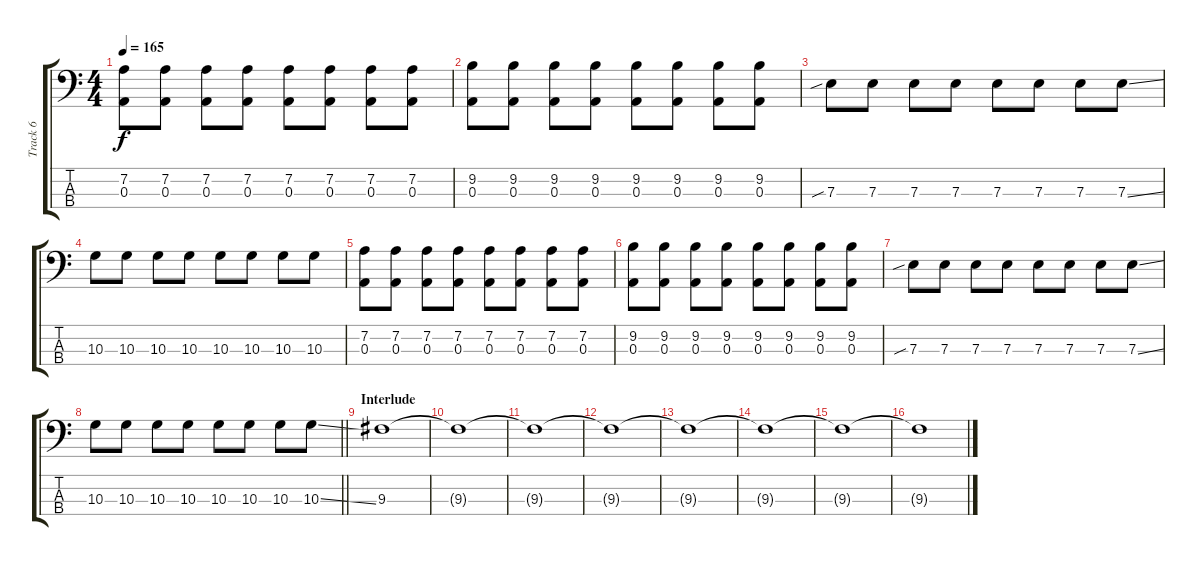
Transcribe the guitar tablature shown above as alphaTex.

\track ("Track 6" "Track 6") {instrument electricbassfinger}
\staff {score tabs}
\tuning (G2 D2 A1 E1) {hide}
\ts (4 4)
\tempo 165
\clef f4
\ks c
(7.2 0.3).8{dy f} (7.2 0.3).8 (7.2 0.3).8 (7.2 0.3).8 (7.2 0.3).8 (7.2 0.3).8 (7.2 0.3).8 (7.2 0.3).8 |
(9.2 0.3).8 (9.2 0.3).8 (9.2 0.3).8 (9.2 0.3).8 (9.2 0.3).8 (9.2 0.3).8 (9.2 0.3).8 (9.2 0.3).8 |
7.3{sib}.8 7.3.8 7.3.8 7.3.8 7.3.8 7.3.8 7.3.8 7.3{ss}.8 |
10.3.8 10.3.8 10.3.8 10.3.8 10.3.8 10.3.8 10.3.8 10.3.8 |
(7.2 0.3).8 (7.2 0.3).8 (7.2 0.3).8 (7.2 0.3).8 (7.2 0.3).8 (7.2 0.3).8 (7.2 0.3).8 (7.2 0.3).8 |
(9.2 0.3).8 (9.2 0.3).8 (9.2 0.3).8 (9.2 0.3).8 (9.2 0.3).8 (9.2 0.3).8 (9.2 0.3).8 (9.2 0.3).8 |
7.3{sib}.8 7.3.8 7.3.8 7.3.8 7.3.8 7.3.8 7.3.8 7.3{ss}.8 |
\barLineRight lightlight
10.3.8 10.3.8 10.3.8 10.3.8 10.3.8 10.3.8 10.3.8 10.3{ss}.8 |
\section ("" "Interlude")
9.3.1 |
9.3{t}.1 |
9.3{t}.1 |
9.3{t}.1 |
9.3{t}.1 |
9.3{t}.1 |
9.3{t}.1 |
9.3{t}.1
